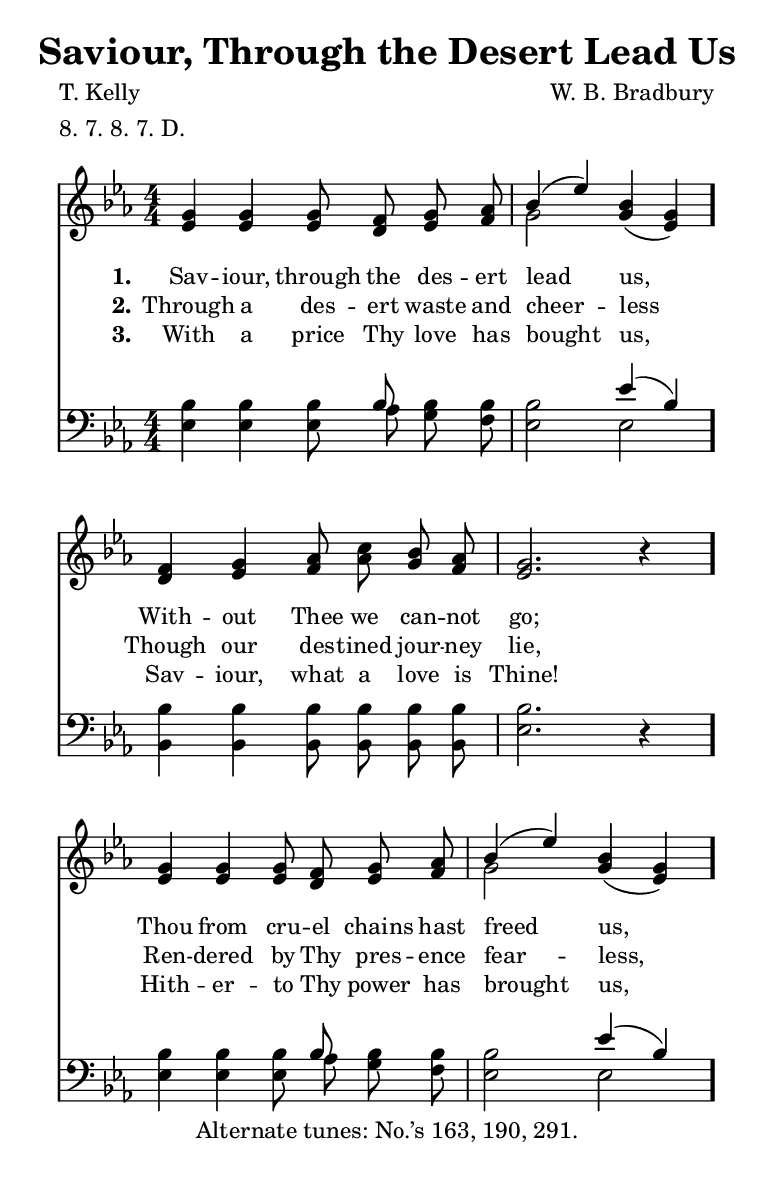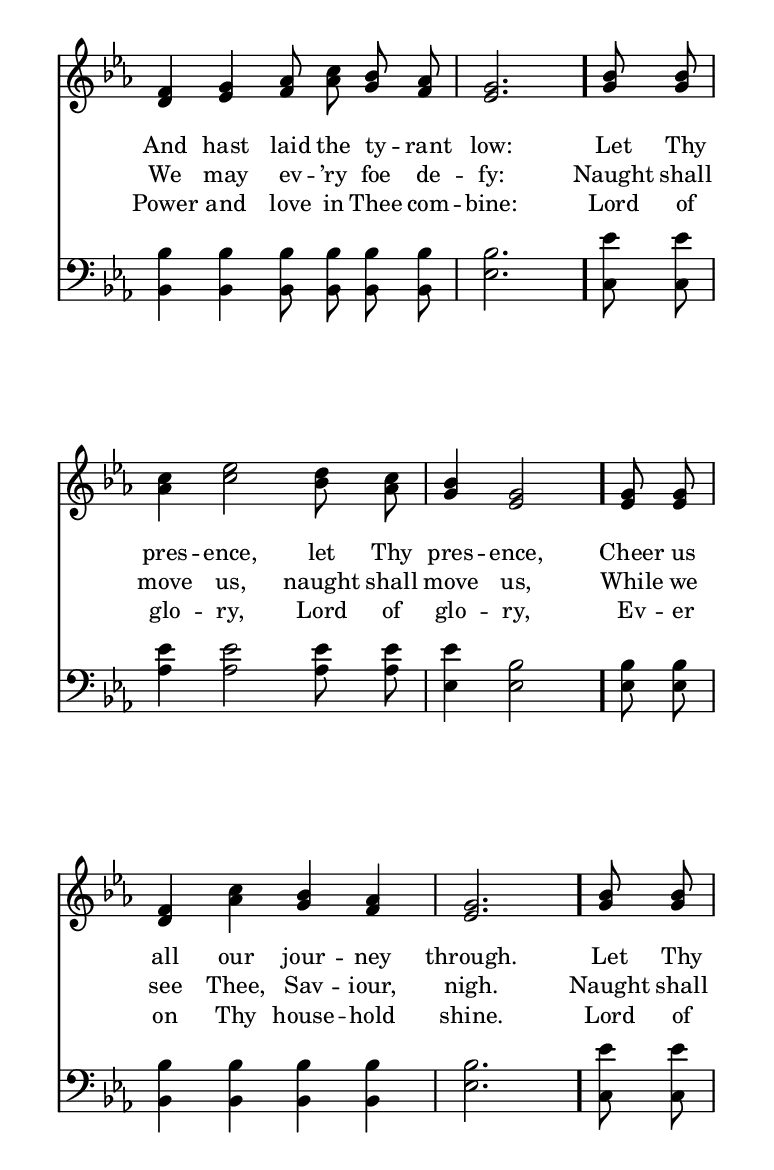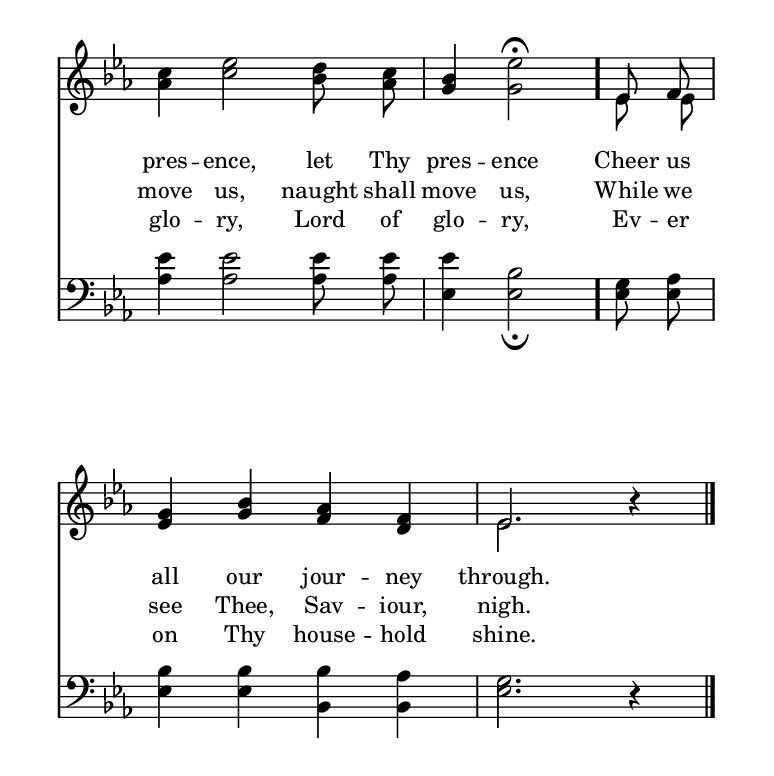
\include "common/global.ily"
\paper {
  \include "common/paper.ily"
  oddFooterMarkup = \markup { \fill-line { \on-the-fly \first-page "Alternate tunes: No.’s 163, 190, 291." } }

}

\header{
  hymnnumber = "191"
  title = "Saviour, Through the Desert Lead Us"
  tunename = ""
  meter = "8. 7. 8. 7. D."
  poet = "T. Kelly"
  composer = "W. B. Bradbury"
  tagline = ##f
}

ta = { \tempo 4=80 }
tb = { \tempo 4=40 }

global = {
  \include "common/overrides.ily"
  \override Staff.TimeSignature.style = #'numbered
  \time 4/4
  \override Score.MetronomeMark.transparent = ##t % hide all fermata changes too
  \ta
  \key ees \major
  \autoBeamOff
}

notesSoprano = {
\global
\relative c'' {

  g4 g g8 f g aes | bes4( ees) bes( g) |
  f4 g aes8 c bes aes | g2. r4 % rest not in original, but required to make timing work
  g4 g g8 f g aes | bes4( ees) bes( g) |
  f4 g aes8 c bes aes | g2.
  bes8 bes | c4 ees2
  d8 c | bes4 g2
  g8 g | f4 c' bes aes | g2.
  bes8 bes | c4 ees2
  d8 c | bes4 \tb ees2 \fermata \ta
  ees,8 f | g4 bes aes f | ees2. r4 % impossible "r8" in original

  \bar "|."

}
}

notesAlto = {
\global
\relative e' {

  ees4 ees ees8 d ees f | g2 g4( ees) |
  d4 ees f8 aes g f | ees2. r4 % added rest
  ees4 ees ees8 d ees f | g2 g4( ees) |
  d4 ees f8 aes g f | ees2.
  g8 g | aes4 c2
  bes8 aes | g4 ees2
  ees8 ees | d4 aes' g f | ees2.
  g8 g | aes4 c2
  bes8 aes | g4 g2
  ees8 ees | ees4 g f d | ees2. r4

}
}

notesTenor = {
\global
\relative a {

  bes4 bes bes8 bes bes bes | bes2 ees4( bes) |
  bes4 bes bes8 bes bes bes | bes2. r4 % added rest
  bes4 bes bes8 bes bes bes | bes2 ees4( bes) |
  bes4 bes bes8 bes bes bes | bes2.
  ees8 ees | ees4 ees2
  ees8 ees | ees4 bes2
  bes8 bes | bes4 bes bes bes | bes2.
  ees8 ees | ees4 ees2
  ees8 ees | ees4 bes2
  g8 aes | bes4 bes bes aes | g2. r4

}
}

notesBass = {
\global
\relative f {

  ees4 ees ees8 aes g f | ees2 ees
  bes4 bes bes8 bes bes bes | ees2. r4 % added rest
  ees4 ees ees8 aes g f | ees2 ees
  bes4 bes bes8 bes bes bes | ees2.
  c8 c aes'4 aes2
  aes8 aes | ees4 ees2
  ees8 ees bes4 bes bes bes | ees2.
  c8 c aes'4 aes2
  aes8 aes | ees4 ees2_\fermata
  ees8 ees | ees4 ees bes bes | ees2. r4

}
}

wordsA = \lyricmode {
\set stanza = "1."

Sav -- iour, through the des -- ert lead us, \bar "."
With -- out Thee we can -- not go; \bar "."
Thou from cru -- el chains hast freed us, \bar "."
And hast laid the ty -- rant low: \bar "."
Let Thy pres -- ence, let Thy pres -- ence, \bar "."
Cheer us all our jour -- ney through. \bar "."
%{HIDE>%} Let Thy pres -- ence, let Thy pres -- ence \bar "."
Cheer us all our jour -- ney through. %{<HIDE%} \bar "."

}

wordsB = \lyricmode {
\set stanza = "2."

Through a des -- ert waste and cheer -- less
Though our des -- tined jour -- ney lie,
Ren -- dered by Thy pres -- ence fear -- less,
We may ev -- ’ry foe de -- fy:
Naught shall move us, naught shall move us,
While we see Thee, Sav -- iour, nigh.
%{HIDE>%} Naught shall move us, naught shall move us,
While we see Thee, Sav -- iour, nigh. %{<HIDE%}

}

wordsC = \lyricmode {
\set stanza = "3."

With a price Thy love has bought us,
Sav -- iour, what a love is Thine!
Hith -- er -- to Thy power has brought us,
Power and love in Thee com -- bine:
Lord of glo -- ry, Lord of glo -- ry,
Ev -- er on Thy house -- hold shine.
%{HIDE>%} Lord of glo -- ry, Lord of glo -- ry,
Ev -- er on Thy house -- hold shine. %{<HIDE%}

}

\score {
  \context ChoirStaff <<
    \context Staff = upper <<
      \set Staff.autoBeaming = ##f
      \set ChoirStaff.systemStartDelimiter = #'SystemStartBar
      \set ChoirStaff.printPartCombineTexts = ##f
      \partcombine #'(2 . 11) \notesSoprano \notesAlto
      \context NullVoice = sopranos { \voiceOne << \notesSoprano >> }
      \context Lyrics = one   \lyricsto sopranos \wordsA
      \context Lyrics = two   \lyricsto sopranos \wordsB
      \context Lyrics = three \lyricsto sopranos \wordsC
    >>
    \context Staff = men <<
      \set Staff.autoBeaming = ##f
      \clef bass
      \set ChoirStaff.printPartCombineTexts = ##f
      \partcombine #'(2 . 11) \notesTenor \notesBass
    >>
  >>
  \layout {
    \include "common/layout.ily"
  }
  #(cond ((ly:get-option 'eog-midi-permitted) #{ \midi{
    \include "common/midi.ily"
  } #}))
}

\version "2.19.49"  % necessary for upgrading to future LilyPond versions.

% vi:set et ts=2 sw=2 ai nocindent syntax=lilypond:
